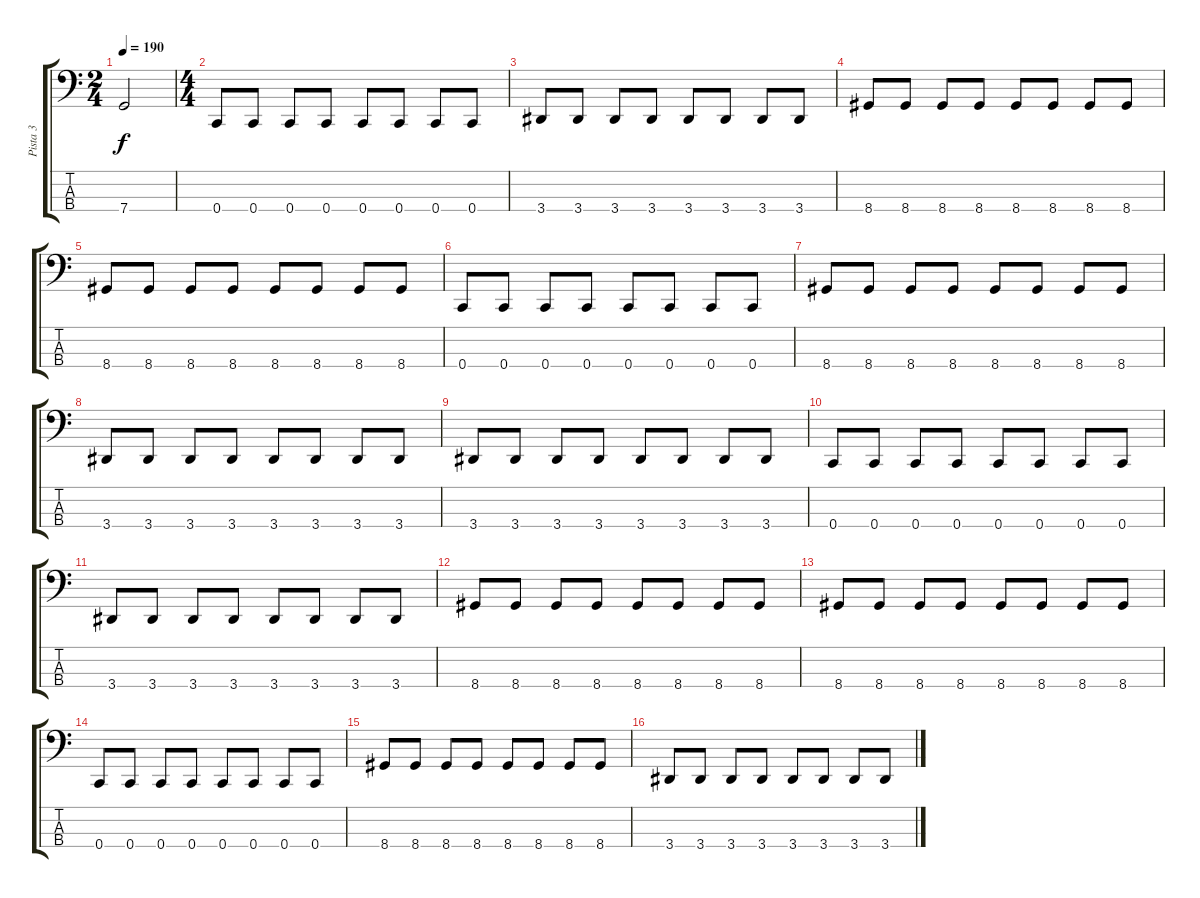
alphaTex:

\track ("Pista 3" "Pista 3") {instrument electricbasspick}
\staff {score tabs}
\tuning (F2 C2 G1 C1) {hide}
\ts (2 4)
\tempo 190
\clef f4
\ks c
7.4{t}.2{dy f} |
\ts (4 4)
0.4.8 0.4.8 0.4.8 0.4.8 0.4.8 0.4.8 0.4.8 0.4.8 |
3.4.8 3.4.8 3.4.8 3.4.8 3.4.8 3.4.8 3.4.8 3.4.8 |
8.4.8 8.4.8 8.4.8 8.4.8 8.4.8 8.4.8 8.4.8 8.4.8 |
8.4.8 8.4.8 8.4.8 8.4.8 8.4.8 8.4.8 8.4.8 8.4.8 |
0.4.8 0.4.8 0.4.8 0.4.8 0.4.8 0.4.8 0.4.8 0.4.8 |
8.4.8 8.4.8 8.4.8 8.4.8 8.4.8 8.4.8 8.4.8 8.4.8 |
3.4.8 3.4.8 3.4.8 3.4.8 3.4.8 3.4.8 3.4.8 3.4.8 |
3.4.8 3.4.8 3.4.8 3.4.8 3.4.8 3.4.8 3.4.8 3.4.8 |
0.4.8 0.4.8 0.4.8 0.4.8 0.4.8 0.4.8 0.4.8 0.4.8 |
3.4.8 3.4.8 3.4.8 3.4.8 3.4.8 3.4.8 3.4.8 3.4.8 |
8.4.8 8.4.8 8.4.8 8.4.8 8.4.8 8.4.8 8.4.8 8.4.8 |
8.4.8 8.4.8 8.4.8 8.4.8 8.4.8 8.4.8 8.4.8 8.4.8 |
0.4.8 0.4.8 0.4.8 0.4.8 0.4.8 0.4.8 0.4.8 0.4.8 |
8.4.8 8.4.8 8.4.8 8.4.8 8.4.8 8.4.8 8.4.8 8.4.8 |
3.4.8 3.4.8 3.4.8 3.4.8 3.4.8 3.4.8 3.4.8 3.4.8
